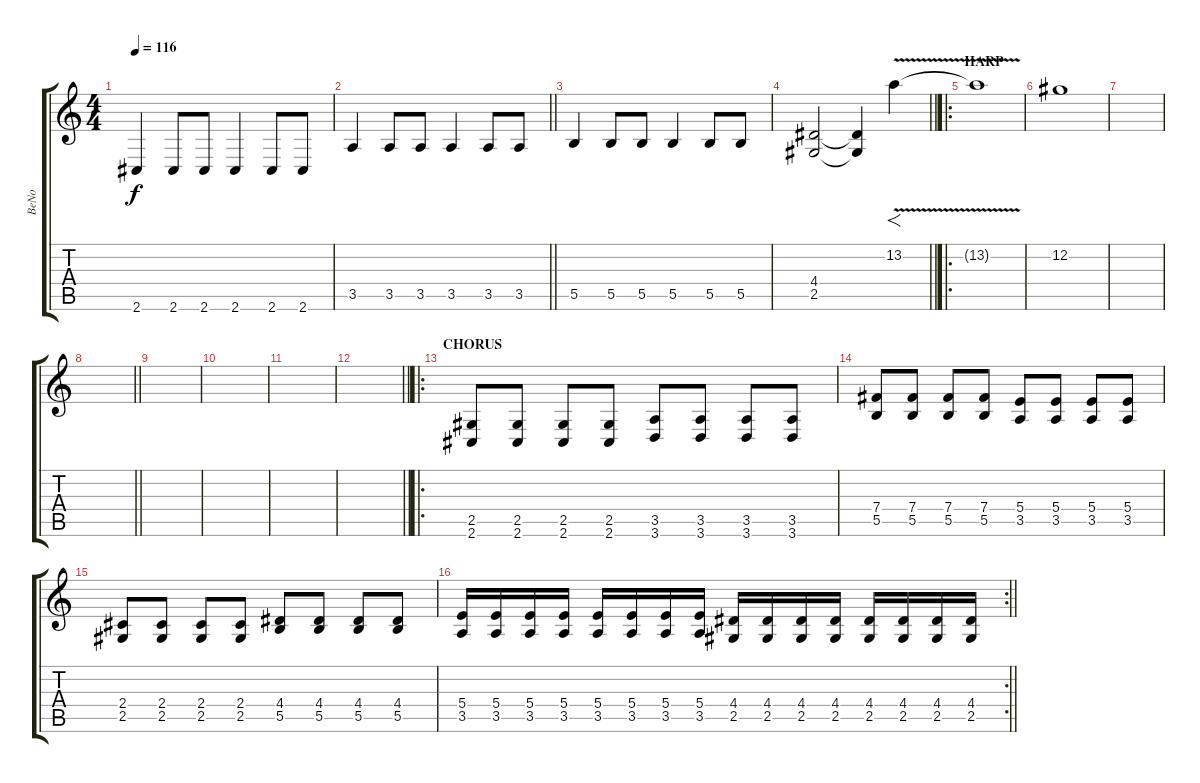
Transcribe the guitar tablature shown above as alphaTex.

\track ("BeNo" "BeNo") {instrument distortionguitar}
\staff {score tabs}
\tuning (Db4 Ab3 E3 B2 Gb2 B1) {hide}
\ts (4 4)
\tempo 116
\clef g2
\ks c
2.6.4{dy f} 2.6.8 2.6.8 2.6.4 2.6.8 2.6.8 |
\barLineRight lightlight
3.5.4 3.5.8 3.5.8 3.5.4 3.5.8 3.5.8 |
5.5.4 5.5.8 5.5.8 5.5.4 5.5.8 5.5.8 |
\barLineRight lightlight
(4.4 2.5).2 (4.4{t} 2.5{t}).4 13.2{v}.4{f} |
\ro
\section ("" "HARP")
13.2{t}.1 |
12.2.1 |
|
\barLineRight lightlight
|
|
|
|
\barLineRight lightlight
|
\ro
\section ("" "CHORUS")
(2.5 2.6).8 (2.5 2.6).8 (2.5 2.6).8 (2.5 2.6).8 (3.5 3.6).8 (3.5 3.6).8 (3.5 3.6).8 (3.5 3.6).8 |
(7.4 5.5).8 (7.4 5.5).8 (7.4 5.5).8 (7.4 5.5).8 (5.4 3.5).8 (5.4 3.5).8 (5.4 3.5).8 (5.4 3.5).8 |
(2.4 2.5).8 (2.4 2.5).8 (2.4 2.5).8 (2.4 2.5).8 (4.4 5.5).8 (4.4 5.5).8 (4.4 5.5).8 (4.4 5.5).8 |
\rc 2
\barLineRight lightlight
(5.4 3.5).16 (5.4 3.5).16 (5.4 3.5).16 (5.4 3.5).16 (5.4 3.5).16 (5.4 3.5).16 (5.4 3.5).16 (5.4 3.5).16 (4.4 2.5).16 (4.4 2.5).16 (4.4 2.5).16 (4.4 2.5).16 (4.4 2.5).16 (4.4 2.5).16 (4.4 2.5).16 (4.4 2.5).16
